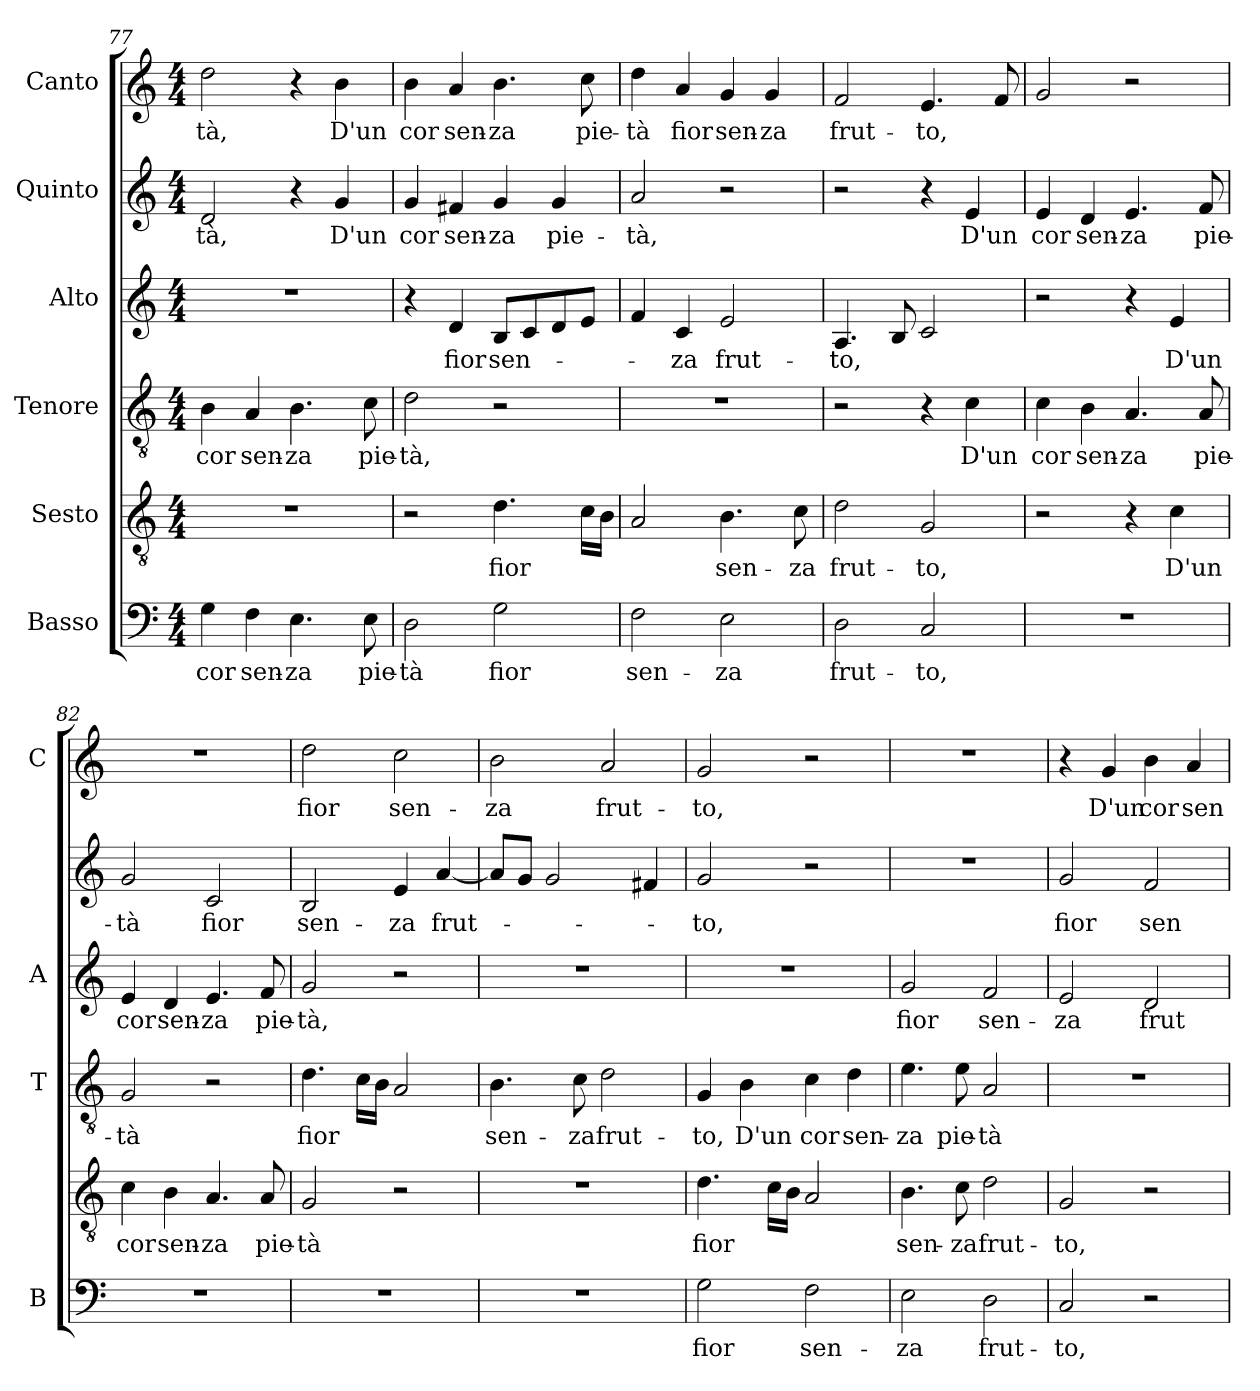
**kern	**text	**kern	**text	**kern	**text	**kern	**text	**kern	**text	**kern	**text
*part6	*part6	*part5	*part5	*part4	*part4	*part3	*part3	*part2	*part2	*part1	*part1
*staff6	*staff6	*staff5	*staff5	*staff4	*staff4	*staff3	*staff3	*staff2	*staff2	*staff1	*staff1
*I"Basso	*	*I"Sesto	*	*I"Tenore	*	*I"Alto	*	*I"Quinto	*	*I"Canto	*
*I'B	*	*	*	*I'T	*	*I'A	*	*	*	*I'C	*
*clefF4	*	*clefGv2	*	*clefGv2	*	*clefG2	*	*clefG2	*	*clefG2	*
*k[]	*	*k[]	*	*k[]	*	*k[]	*	*k[]	*	*k[]	*
*C:	*	*C:	*	*C:	*	*C:	*	*C:	*	*C:	*
*M4/4	*	*M4/4	*	*M4/4	*	*M4/4	*	*M4/4	*	*M4/4	*
=77	=77	=77	=77	=77	=77	=77	=77	=77	=77	=77	=77
!	!LO:LY:b	!	!	!	!LO:LY:b	!	!	!	!LO:LY:b	!	!LO:LY:b
4G\	cor	1r	.	4B\	cor	1r	.	2d/	-tà,	2dd\	-tà,
!	!LO:LY:b	!	!	!	!LO:LY:b	!	!	!	!	!	!
4F\	sen-	.	.	4A/	sen-	.	.	.	.	.	.
!	!LO:LY:b	!	!	!	!LO:LY:b	!	!	!	!	!	!
4.E\	-za	.	.	4.B\	-za	.	.	4r	.	4r	.
!	!	!	!	!	!	!	!	!	!LO:LY:b	!	!LO:LY:b
.	.	.	.	.	.	.	.	4g/	D'un	4b\	D'un
!	!LO:LY:b	!	!	!	!LO:LY:b	!	!	!	!	!	!
8E\	pie-	.	.	8c\	pie-	.	.	.	.	.	.
!!LO:LB:g=z
=78	=78	=78	=78	=78	=78	=78	=78	=78	=78	=78	=78
!	!LO:LY:b	!	!	!	!LO:LY:b	!	!	!	!LO:LY:b	!	!LO:LY:b
2D\	-tà	2r	.	2d\	-tà,	4r	.	4g/	cor	4b\	cor
!	!	!	!	!	!	!	!LO:LY:b	!	!LO:LY:b	!	!LO:LY:b
.	.	.	.	.	.	4d/	fior	4f#X/	sen-	4a/	sen-
!	!LO:LY:b	!	!LO:LY:b	!	!	!	!LO:LY:b	!	!LO:LY:b	!	!LO:LY:b
2G\	fior	4.d\	fior	2r	.	8B/L	sen-	4g/	-za	4.b\	-za
.	.	.	.	.	.	8c/	.	.	.	.	.
!	!	!	!	!	!	!	!	!	!LO:LY:b	!	!
.	.	.	.	.	.	8d/	.	4g/	pie-	.	.
!	!	!	!	!	!	!	!	!	!	!	!LO:LY:b
.	.	16c\LL	.	.	.	8e/J	.	.	.	8cc\	pie-
.	.	16B\JJ	.	.	.	.	.	.	.	.	.
=79	=79	=79	=79	=79	=79	=79	=79	=79	=79	=79	=79
!	!LO:LY:b	!	!	!	!	!	!	!	!LO:LY:b	!	!LO:LY:b
2F\	sen-	2A/	.	1r	.	4f/	.	2a/	-tà,	4dd\	-tà
!	!	!	!	!	!	!	!LO:LY:b	!	!	!	!LO:LY:b
.	.	.	.	.	.	4c/	-za	.	.	4a/	fior
!	!LO:LY:b	!	!LO:LY:b	!	!	!	!LO:LY:b	!	!	!	!LO:LY:b
2E\	-za	4.B\	sen-	.	.	2e/	frut-	2r	.	4g/	sen-
!	!	!	!	!	!	!	!	!	!	!	!LO:LY:b
.	.	.	.	.	.	.	.	.	.	4g/	-za
!	!	!	!LO:LY:b	!	!	!	!	!	!	!	!
.	.	8c\	-za	.	.	.	.	.	.	.	.
=80	=80	=80	=80	=80	=80	=80	=80	=80	=80	=80	=80
!	!LO:LY:b	!	!LO:LY:b	!	!	!	!LO:LY:b	!	!	!	!LO:LY:b
2D\	frut-	2d\	frut-	2r	.	4.A/	-to,	2r	.	2f/	frut-
.	.	.	.	.	.	8B/	.	.	.	.	.
!	!LO:LY:b	!	!LO:LY:b	!	!	!	!	!	!	!	!LO:LY:b
2C/	-to,	2G/	-to,	4r	.	2c/	.	4r	.	4.e/	-to,
!	!	!	!	!	!LO:LY:b	!	!	!	!LO:LY:b	!	!
.	.	.	.	4c\	D'un	.	.	4e/	D'un	.	.
.	.	.	.	.	.	.	.	.	.	8f/	.
=81	=81	=81	=81	=81	=81	=81	=81	=81	=81	=81	=81
!	!	!	!	!	!LO:LY:b	!	!	!	!LO:LY:b	!	!
1r	.	2r	.	4c\	cor	2r	.	4e/	cor	2g/	.
!	!	!	!	!	!LO:LY:b	!	!	!	!LO:LY:b	!	!
.	.	.	.	4B\	sen-	.	.	4d/	sen-	.	.
!	!	!	!	!	!LO:LY:b	!	!	!	!LO:LY:b	!	!
.	.	4r	.	4.A/	-za	4r	.	4.e/	-za	2r	.
!	!	!	!LO:LY:b	!	!	!	!LO:LY:b	!	!	!	!
.	.	4c\	D'un	.	.	4e/	D'un	.	.	.	.
!	!	!	!	!	!LO:LY:b	!	!	!	!LO:LY:b	!	!
.	.	.	.	8A/	pie-	.	.	8f/	pie-	.	.
=82	=82	=82	=82	=82	=82	=82	=82	=82	=82	=82	=82
!	!	!	!LO:LY:b	!	!LO:LY:b	!	!LO:LY:b	!	!LO:LY:b	!	!
1r	.	4c\	cor	2G/	-tà	4e/	cor	2g/	-tà	1r	.
!	!	!	!LO:LY:b	!	!	!	!LO:LY:b	!	!	!	!
.	.	4B\	sen-	.	.	4d/	sen-	.	.	.	.
!	!	!	!LO:LY:b	!	!	!	!LO:LY:b	!	!LO:LY:b	!	!
.	.	4.A/	-za	2r	.	4.e/	-za	2c/	fior	.	.
!	!	!	!LO:LY:b	!	!	!	!LO:LY:b	!	!	!	!
.	.	8A/	pie-	.	.	8f/	pie-	.	.	.	.
=83	=83	=83	=83	=83	=83	=83	=83	=83	=83	=83	=83
!	!	!	!LO:LY:b	!	!LO:LY:b	!	!LO:LY:b	!	!LO:LY:b	!	!LO:LY:b
1r	.	2G/	-tà	4.d\	fior	2g/	-tà,	2B/	sen-	2dd\	fior
.	.	.	.	16c\LL	.	.	.	.	.	.	.
.	.	.	.	16B\JJ	.	.	.	.	.	.	.
!	!	!	!	!	!	!	!	!	!LO:LY:b	!	!LO:LY:b
.	.	2r	.	2A/	.	2r	.	4e/	-za	2cc\	sen-
!	!	!	!	!	!	!	!	!	!LO:LY:b	!	!
.	.	.	.	.	.	.	.	[4a/	frut-	.	.
=84	=84	=84	=84	=84	=84	=84	=84	=84	=84	=84	=84
!	!	!	!	!	!LO:LY:b	!	!	!	!	!	!LO:LY:b
1r	.	1r	.	4.B\	sen-	1r	.	8a/L]	.	2b\	-za
.	.	.	.	.	.	.	.	8g/J	.	.	.
.	.	.	.	.	.	.	.	2g/	.	.	.
!	!	!	!	!	!LO:LY:b	!	!	!	!	!	!
.	.	.	.	8c\	-za	.	.	.	.	.	.
!	!	!	!	!	!LO:LY:b	!	!	!	!	!	!LO:LY:b
.	.	.	.	2d\	frut-	.	.	.	.	2a/	frut-
.	.	.	.	.	.	.	.	4f#X/	.	.	.
!!LO:LB:g=z
=85	=85	=85	=85	=85	=85	=85	=85	=85	=85	=85	=85
!	!LO:LY:b	!	!LO:LY:b	!	!LO:LY:b	!	!	!	!LO:LY:b	!	!LO:LY:b
2G\	fior	4.d\	fior	4G/	-to,	1r	.	2g/	-to,	2g/	-to,
!	!	!	!	!	!LO:LY:b	!	!	!	!	!	!
.	.	.	.	4B\	D'un	.	.	.	.	.	.
.	.	16c\LL	.	.	.	.	.	.	.	.	.
.	.	16B\JJ	.	.	.	.	.	.	.	.	.
!	!LO:LY:b	!	!	!	!LO:LY:b	!	!	!	!	!	!
2F\	sen-	2A/	.	4c\	cor	.	.	2r	.	2r	.
!	!	!	!	!	!LO:LY:b	!	!	!	!	!	!
.	.	.	.	4d\	sen-	.	.	.	.	.	.
=86	=86	=86	=86	=86	=86	=86	=86	=86	=86	=86	=86
!	!LO:LY:b	!	!LO:LY:b	!	!LO:LY:b	!	!LO:LY:b	!	!	!	!
2E\	-za	4.B\	sen-	4.e\	-za	2g/	fior	1r	.	1r	.
!	!	!	!LO:LY:b	!	!LO:LY:b	!	!	!	!	!	!
.	.	8c\	-za	8e\	pie-	.	.	.	.	.	.
!	!LO:LY:b	!	!LO:LY:b	!	!LO:LY:b	!	!LO:LY:b	!	!	!	!
2D\	frut-	2d\	frut-	2A/	-tà	2f/	sen-	.	.	.	.
=87	=87	=87	=87	=87	=87	=87	=87	=87	=87	=87	=87
!	!LO:LY:b	!	!LO:LY:b	!	!	!	!LO:LY:b	!	!LO:LY:b	!	!
2C/	-to,	2G/	-to,	1r	.	2e/	-za	2g/	fior	4r	.
!	!	!	!	!	!	!	!	!	!	!	!LO:LY:b
.	.	.	.	.	.	.	.	.	.	4g/	D'un
!	!	!	!	!	!	!	!LO:LY:b	!	!LO:LY:b	!	!LO:LY:b
2r	.	2r	.	.	.	2d/	frut-	2f/	sen-	4b\	cor
!	!	!	!	!	!	!	!	!	!	!	!LO:LY:b
.	.	.	.	.	.	.	.	.	.	4a/	sen-
=	=	=	=	=	=	=	=	=	=	=	=
*-	*-	*-	*-	*-	*-	*-	*-	*-	*-	*-	*-
